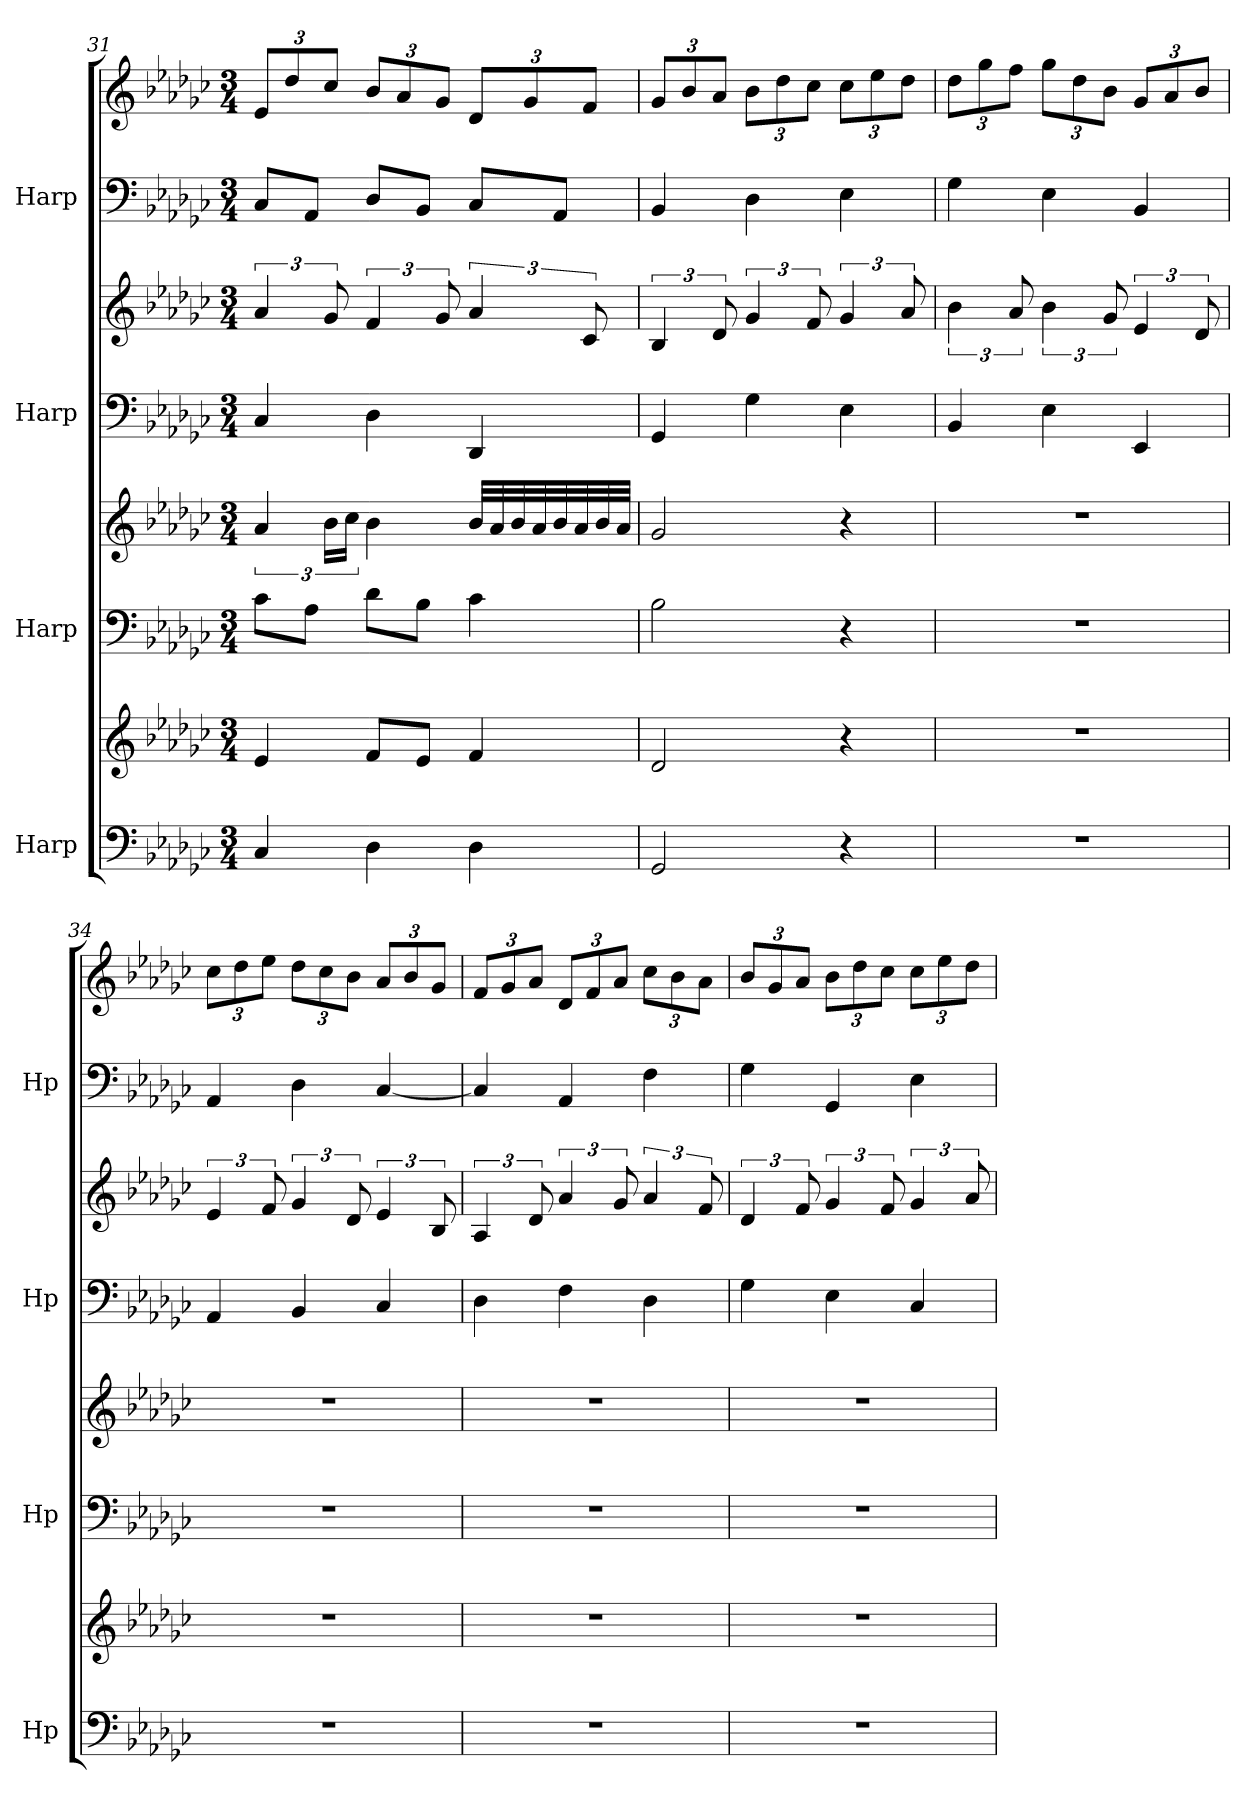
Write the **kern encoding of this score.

**kern	**kern	**kern	**kern	**kern	**kern	**kern	**kern
*part4	*part4	*part3	*part3	*part2	*part2	*part1	*part1
*staff8	*staff7	*staff6	*staff5	*staff4	*staff3	*staff2	*staff1
*I"Harp	*	*I"Harp	*	*I"Harp	*	*I"Harp	*
*I'Hp	*	*I'Hp	*	*I'Hp	*	*I'Hp	*
!!LO:PB:g=z
*clefF4	*clefG2	*clefF4	*clefG2	*clefF4	*clefG2	*clefF4	*clefG2
*k[b-e-a-d-g-c-]	*k[b-e-a-d-g-c-]	*k[b-e-a-d-g-c-]	*k[b-e-a-d-g-c-]	*k[b-e-a-d-g-c-]	*k[b-e-a-d-g-c-]	*k[b-e-a-d-g-c-]	*k[b-e-a-d-g-c-]
*M3/4	*M3/4	*M3/4	*M3/4	*M3/4	*M3/4	*M3/4	*M3/4
*	*	*	*	*	*	*	*Xbrackettup
=31	=31	=31	=31	=31	=31	=31	=31
4C-/	4e-/	8c-\L	6a-/	4C-/	6a-/	8C-/L	12e-/L
.	.	.	.	.	.	.	12dd-/
.	.	8A-\J	.	.	.	8AA-/J	.
.	.	.	24b-\LL	.	12g-/	.	12cc-/J
.	.	.	24cc-\JJ	.	.	.	.
4D-\	8f/L	8d-\L	4b-\	4D-\	6f/	8D-/L	12b-/L
.	.	.	.	.	.	.	12a-/
.	8e-/J	8B-\J	.	.	.	8BB-/J	.
.	.	.	.	.	12g-/	.	12g-/J
4D-\	4f/	4c-\	32b-/LLL	4DD-/	6a-/	8C-/L	12d-/L
.	.	.	32a-/	.	.	.	.
.	.	.	32b-/	.	.	.	.
.	.	.	.	.	.	.	12g-/
.	.	.	32a-/	.	.	.	.
.	.	.	32b-/	.	.	8AA-/J	.
.	.	.	32a-/	.	.	.	.
.	.	.	.	.	12c-/	.	12f/J
.	.	.	32b-/	.	.	.	.
.	.	.	32a-/JJJ	.	.	.	.
=32	=32	=32	=32	=32	=32	=32	=32
2GG-/	2d-/	2B-\	2g-/	4GG-/	6B-/	4BB-/	12g-/L
.	.	.	.	.	.	.	12b-/
.	.	.	.	.	12d-/	.	12a-/J
.	.	.	.	4G-\	6g-/	4D-\	12b-\L
.	.	.	.	.	.	.	12dd-\
.	.	.	.	.	12f/	.	12cc-\J
4r	4r	4r	4r	4E-\	6g-/	4E-\	12cc-\L
.	.	.	.	.	.	.	12ee-\
.	.	.	.	.	12a-/	.	12dd-\J
=33	=33	=33	=33	=33	=33	=33	=33
2.r	2.r	2.r	2.r	4BB-/	6b-\	4G-\	12dd-\L
.	.	.	.	.	.	.	12gg-\
.	.	.	.	.	12a-/	.	12ff\J
.	.	.	.	4E-\	6b-\	4E-\	12gg-\L
.	.	.	.	.	.	.	12dd-\
.	.	.	.	.	12g-/	.	12b-\J
.	.	.	.	4EE-/	6e-/	4BB-/	12g-/L
.	.	.	.	.	.	.	12a-/
.	.	.	.	.	12d-/	.	12b-/J
!!LO:PB:g=z
=34	=34	=34	=34	=34	=34	=34	=34
2.r	2.r	2.r	2.r	4AA-/	6e-/	4AA-/	12cc-\L
.	.	.	.	.	.	.	12dd-\
.	.	.	.	.	12f/	.	12ee-\J
.	.	.	.	4BB-/	6g-/	4D-\	12dd-\L
.	.	.	.	.	.	.	12cc-\
.	.	.	.	.	12d-/	.	12b-\J
.	.	.	.	4C-/	6e-/	[4C-/	12a-/L
.	.	.	.	.	.	.	12b-/
.	.	.	.	.	12B-/	.	12g-/J
=35	=35	=35	=35	=35	=35	=35	=35
2.r	2.r	2.r	2.r	4D-\	6A-/	4C-/]	12f/L
.	.	.	.	.	.	.	12g-/
.	.	.	.	.	12d-/	.	12a-/J
.	.	.	.	4F\	6a-/	4AA-/	12d-/L
.	.	.	.	.	.	.	12f/
.	.	.	.	.	12g-/	.	12a-/J
.	.	.	.	4D-\	6a-/	4F\	12cc-\L
.	.	.	.	.	.	.	12b-\
.	.	.	.	.	12f/	.	12a-\J
=36	=36	=36	=36	=36	=36	=36	=36
2.r	2.r	2.r	2.r	4G-\	6d-/	4G-\	12b-/L
.	.	.	.	.	.	.	12g-/
.	.	.	.	.	12f/	.	12a-/J
.	.	.	.	4E-\	6g-/	4GG-/	12b-\L
.	.	.	.	.	.	.	12dd-\
.	.	.	.	.	12f/	.	12cc-\J
.	.	.	.	4C-/	6g-/	4E-\	12cc-\L
.	.	.	.	.	.	.	12ee-\
.	.	.	.	.	12a-/	.	12dd-\J
=	=	=	=	=	=	=	=
*-	*-	*-	*-	*-	*-	*-	*-
